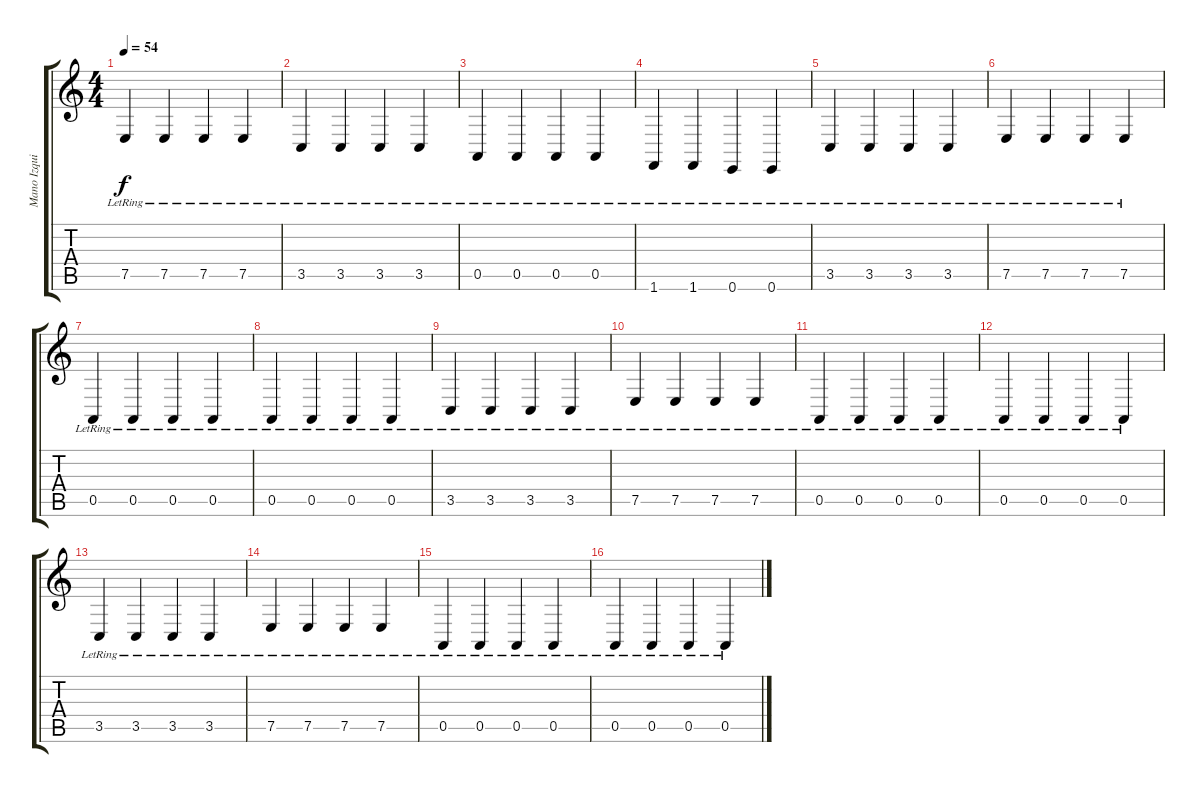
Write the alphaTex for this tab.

\track ("Mano Izquierda" "Mano Izqui") {instrument electricgrandpiano}
\staff {score tabs}
\tuning (E4 B3 G3 D3 A2 E2) {hide}
\ts (4 4)
\tempo 54
\clef g2
\ks c
7.5{lr}.4{dy f volume 16} 7.5{lr}.4 7.5{lr}.4 7.5{lr}.4 |
3.5{lr}.4 3.5{lr}.4 3.5{lr}.4 3.5{lr}.4 |
0.5{lr}.4 0.5{lr}.4 0.5{lr}.4 0.5{lr}.4 |
1.6{lr}.4 1.6{lr}.4 0.6{lr}.4 0.6{lr}.4 |
3.5{lr}.4 3.5{lr}.4 3.5{lr}.4 3.5{lr}.4 |
7.5{lr}.4 7.5{lr}.4 7.5{lr}.4 7.5{lr}.4 |
0.5{lr}.4 0.5{lr}.4 0.5{lr}.4 0.5{lr}.4 |
0.5{lr}.4 0.5{lr}.4 0.5{lr}.4 0.5{lr}.4 |
3.5{lr}.4 3.5{lr}.4 3.5{lr}.4 3.5{lr}.4 |
7.5{lr}.4 7.5{lr}.4 7.5{lr}.4 7.5{lr}.4 |
0.5{lr}.4 0.5{lr}.4 0.5{lr}.4 0.5{lr}.4 |
0.5{lr}.4 0.5{lr}.4 0.5{lr}.4 0.5{lr}.4 |
3.5{lr}.4 3.5{lr}.4 3.5{lr}.4 3.5{lr}.4 |
7.5{lr}.4 7.5{lr}.4 7.5{lr}.4 7.5{lr}.4 |
0.5{lr}.4 0.5{lr}.4 0.5{lr}.4 0.5{lr}.4 |
0.5{lr}.4 0.5{lr}.4 0.5{lr}.4 0.5{lr}.4
